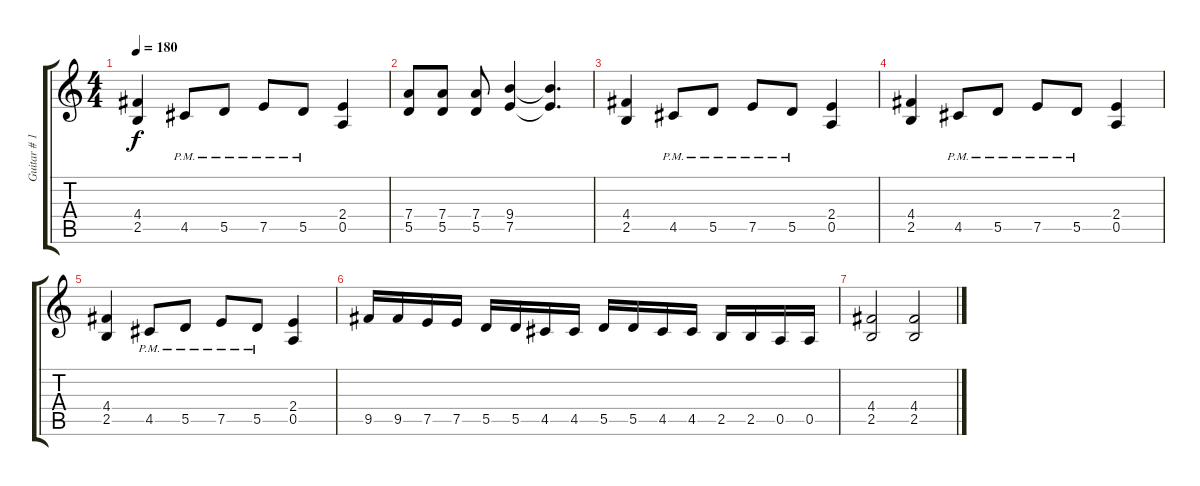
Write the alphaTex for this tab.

\track ("Guitar # 1" "Guitar # 1") {instrument overdrivenguitar}
\staff {score tabs}
\tuning (E4 B3 G3 D3 A2 E2) {hide}
\ts (4 4)
\tempo 180
\clef g2
\ks c
(4.4 2.5).4{dy f} 4.5{pm}.8 5.5{pm}.8 7.5{pm}.8 5.5{pm}.8 (2.4 0.5).4 |
(7.4 5.5).8 (7.4 5.5).8 (7.4 5.5).8 (9.4 7.5).4 (9.4{t} 7.5{t}).4{d} |
(4.4 2.5).4 4.5{pm}.8 5.5{pm}.8 7.5{pm}.8 5.5{pm}.8 (2.4 0.5).4 |
(4.4 2.5).4 4.5{pm}.8 5.5{pm}.8 7.5{pm}.8 5.5{pm}.8 (2.4 0.5).4 |
(4.4 2.5).4 4.5{pm}.8 5.5{pm}.8 7.5{pm}.8 5.5{pm}.8 (2.4 0.5).4 |
9.5.16 9.5.16 7.5.16 7.5.16 5.5.16 5.5.16 4.5.16 4.5.16 5.5.16 5.5.16 4.5.16 4.5.16 2.5.16 2.5.16 0.5.16 0.5.16 |
(4.4 2.5).2 (4.4 2.5).2
